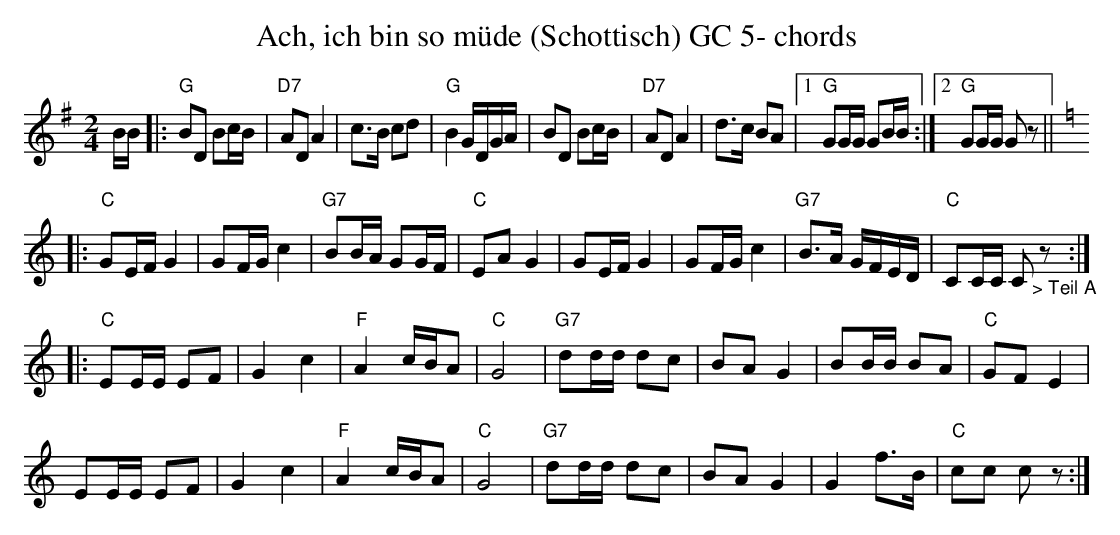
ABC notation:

X:1
T:Ach, ich bin so m\"ude (Schottisch) GC 5- chords
M:2/4
L:1/16
K:Gmaj%%MIDI gchordon
BB |: "G"B2D2 B2cB | "D7"A2D2A4 | c3B c2d2 | "G"B4 GDGA | B2D2 B2cB | "D7"A2D2A4 | d3c B2A2 |1 "G"G2GG G2BB :|2 "G"G2GG G2z2 || [K:Cmaj]
|: "C"G2EFG4 | G2FGc4 | "G7"B2BA G2GF | "C"E2A2G4 | G2EFG4 | G2FGc4 | "G7"B3A GFED | "C"C2CC C2"_> Teil A"z2 ::
"C"E2EE E2F2 | G4c4 | "F"A4 cBA2 | "C"G8 | "G7"d2dd d2c2 | B2A2G4 | B2BB B2A2 | "C"G2F2E4 |
E2EE E2F2 | G4c4 | "F"A4 cBA2 | "C"G8 | "G7"d2dd d2c2 | B2A2G4 | G4f3B | "C"c2c2 c2z2 :|
